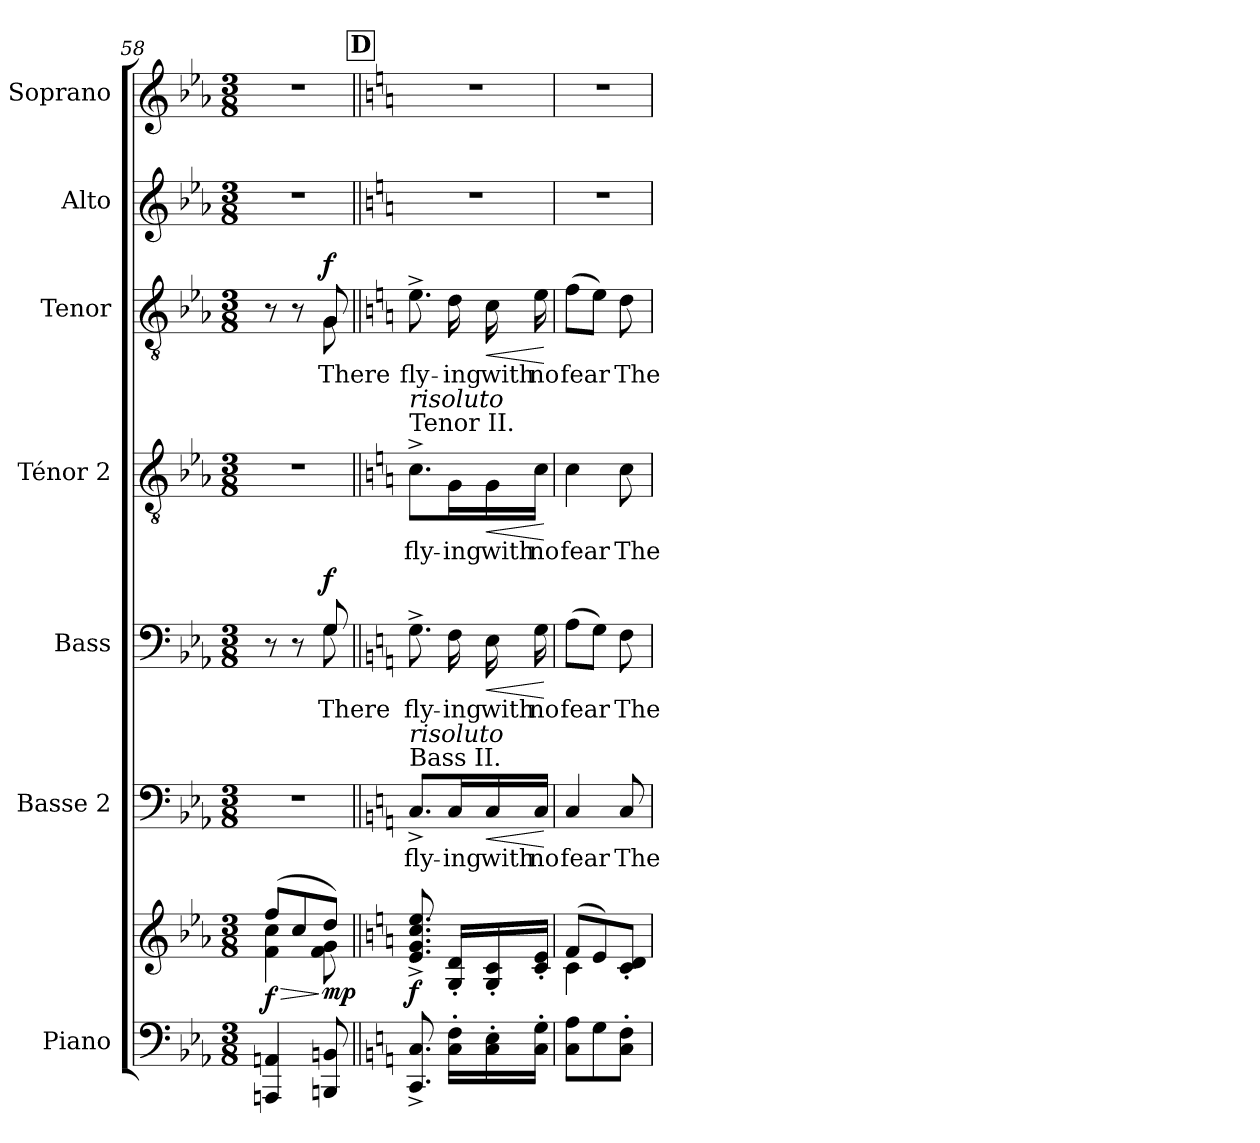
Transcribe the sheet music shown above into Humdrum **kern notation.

**kern	**kern	**dynam	**kern	**text	**dynam	**kern	**text	**dynam	**kern	**text	**dynam	**kern	**text	**dynam	**kern	**kern
*part7	*part7	*part7	*part6	*part6	*part6	*part5	*part5	*part5	*part4	*part4	*part4	*part3	*part3	*part3	*part2	*part1
*staff8	*staff7	*staff7/8	*staff6	*staff6	*staff6	*staff5	*staff5	*staff5	*staff4	*staff4	*staff4	*staff3	*staff3	*staff3	*staff2	*staff1
*I"Piano	*	*	*I"Basse 2	*	*	*I"Bass	*	*	*I"Ténor 2	*	*	*I"Tenor	*	*	*I"Alto	*I"Soprano
*I'Pno	*	*	*	*	*	*	*	*	*	*	*	*	*	*	*	*
*clefF4	*clefG2	*	*clefF4	*	*	*clefF4	*	*	*clefGv2	*	*	*clefGv2	*	*	*clefG2	*clefG2
*k[b-e-a-]	*k[b-e-a-]	*	*k[b-e-a-]	*	*	*k[b-e-a-]	*	*	*k[b-e-a-]	*	*	*k[b-e-a-]	*	*	*k[b-e-a-]	*k[b-e-a-]
*M3/8	*M3/8	*	*M3/8	*	*	*M3/8	*	*	*M3/8	*	*	*M3/8	*	*	*M3/8	*M3/8
=58	=58	=58	=58	=58	=58	=58	=58	=58	=58	=58	=58	=58	=58	=58	=58	=58
!	!	!	!	!	!	!	!	!	!	!	!	!LO:TX:a:t=Ten I.	!	!	!	!
!	!	!	!	!	!	!	!	!	!	!	!	!LO:TX:b:t=Ten II.	!	!	!	!
!	!	!	!	!	!	!LO:TX:a:t=Bass I.	!	!	!	!	!	!	!	!	!	!
!	!	!	!	!	!	!LO:TX:b:t=Bass II.	!	!	!	!	!	!	!	!	!	!
!	!	!LO:HP:b	!	!	!	!	!	!	!	!	!	!	!	!	!	!
*	*^	*	*	*	*	*^	*	*	*	*	*	*^	*	*	*	*
!	!	!	!LO:DY:n=1:b	!	!	!	!	!	!	!	!	!	!	!	!	!	!	!	!
4AAAn/ 4AAn/	(>8ff/L	4f\ 4cc\	> f	4.r	.	.	8r	4ryy	.	.	4.r	.	.	8r	4ryy	.	.	4.r	4.r
.	8cc/	.	.	.	.	.	8r	.	.	.	.	.	.	8r	.	.	.	.	.
!	!	!	!LO:DY:n=2:b	!	!	!	!	!	!LO:LY:b	!LO:DY:a	!	!	!	!	!	!LO:LY:b	!LO:DY:a	!	!
8BBBn/ 8BBn/	8dd/J)	8f\ 8g\	] mp	.	.	.	8G/	8G\	There	f	.	.	.	8G/	8G\	There	f	.	.
*	*v	*v	*	*	*	*	*v	*v	*	*	*	*	*	*v	*v	*	*	*	*
!!LO:PB:g=z
!!LO:REH:place=s1:a:B:fs=14:t=D
=59||	=59||	=59||	=59||	=59||	=59||	=59||	=59||	=59||	=59||	=59||	=59||	=59||	=59||	=59||	=59||	=59||
*k[]	*k[]	*	*k[]	*	*	*k[]	*	*	*k[]	*	*	*k[]	*	*	*k[]	*k[]
*	*^	*	*	*	*	*^	*	*	*	*	*	*^	*	*	*	*
!	!	!	!	!	!	!	!	!	!	!	!	!	!	!LO:TX:a:t=Tenor I.	!	!	!	!	!
!	!	!	!	!	!	!	!	!	!	!	!	!	!	!LO:TX:a:i:t=risoluto	!	!	!	!	!
!	!	!	!	!	!	!	!	!	!	!	!LO:TX:a:t=Tenor II.	!	!	!	!	!	!	!	!
!	!	!	!	!	!	!	!	!	!	!	!LO:TX:a:i:t=risoluto	!	!	!	!	!	!	!	!
!	!	!	!	!	!	!	!LO:TX:a:t=Bass I.	!	!	!	!	!	!	!	!	!	!	!	!
!	!	!	!	!	!	!	!LO:TX:a:i:t=risoluto	!	!	!	!	!	!	!	!	!	!	!	!
!	!	!	!	!LO:TX:a:t=Bass II.	!	!	!	!	!	!	!	!	!	!	!	!	!	!	!
!	!	!	!	!LO:TX:a:i:t=risoluto	!	!	!	!	!	!	!	!	!	!	!	!	!	!	!
!	!LO:TX:a:B:t=D	!	!	!	!	!	!	!	!	!	!	!	!	!	!	!	!	!	!
!	!	!	!LO:DY:a=2	!	!LO:LY:b	!	!	!	!LO:LY:b	!	!	!LO:LY:b	!	!	!	!LO:LY:b	!	!	!
*	*v	*v	*	*	*	*	*v	*v	*	*	*	*	*	*v	*v	*	*	*	*
8.CC/^ 8.C/^	8.e/^ 8.g/^ 8.cc/^ 8.ee/^	f	8.C^/L	fly-	.	8.G^\	fly-	.	8.c^\L	fly-	.	8.e^\	fly-	.	4.r	4.r
!	!	!	!	!LO:LY:b	!	!	!LO:LY:b	!	!	!LO:LY:b	!	!	!LO:LY:b	!	!	!
16C\' 16F\'LL	16G/' 16d/'LL	.	16C/L	-ing	.	16F\	-ing	.	16G\L	-ing	.	16d\	-ing	.	.	.
!	!	!	!	!LO:LY:b	!LO:HP:b	!	!LO:LY:b	!LO:HP:b	!	!LO:LY:b	!LO:HP:b	!	!LO:LY:b	!LO:HP:b	!	!
16C\' 16E\'	16G/' 16c/'	.	16C/	with	<	16E\	with	<	16G\	with	<	16c\	with	<	.	.
!	!	!	!	!LO:LY:b	!	!	!LO:LY:b	!	!	!LO:LY:b	!	!	!LO:LY:b	!	!	!
16C\' 16G\'JJ	16c/' 16e/'JJ	.	16C/JJ	no	.	16G\	no	.	16c\JJ	no	.	16e\	no	.	.	.
.	.	.	.	.	[	.	.	[	.	.	[	.	.	[	.	.
=60	=60	=60	=60	=60	=60	=60	=60	=60	=60	=60	=60	=60	=60	=60	=60	=60
*	*^	*	*	*	*	*	*	*	*	*	*	*	*	*	*	*
!	!	!	!	!	!LO:LY:b	!	!	!LO:LY:b	!	!	!LO:LY:b	!	!	!LO:LY:b	!	!	!
8C\ 8A\L	(>8f/L	4c\	.	4C/	fear	.	(>8A\L	fear	.	4c\	fear	.	(>8f\L	fear	.	4.r	4.r
8G\	8e/)	.	.	.	.	.	8G\J)	.	.	.	.	.	8e\J)	.	.	.	.
!	!	!	!	!	!LO:LY:b	!	!	!LO:LY:b	!	!	!LO:LY:b	!	!	!LO:LY:b	!	!	!
8C\' 8F\'J	8c/' 8d/'J	8ryy	.	8C/	The	.	8F\	The	.	8c\	The	.	8d\	The	.	.	.
*	*v	*v	*	*	*	*	*	*	*	*	*	*	*	*	*	*	*
=	=	=	=	=	=	=	=	=	=	=	=	=	=	=	=	=
*-	*-	*-	*-	*-	*-	*-	*-	*-	*-	*-	*-	*-	*-	*-	*-	*-
